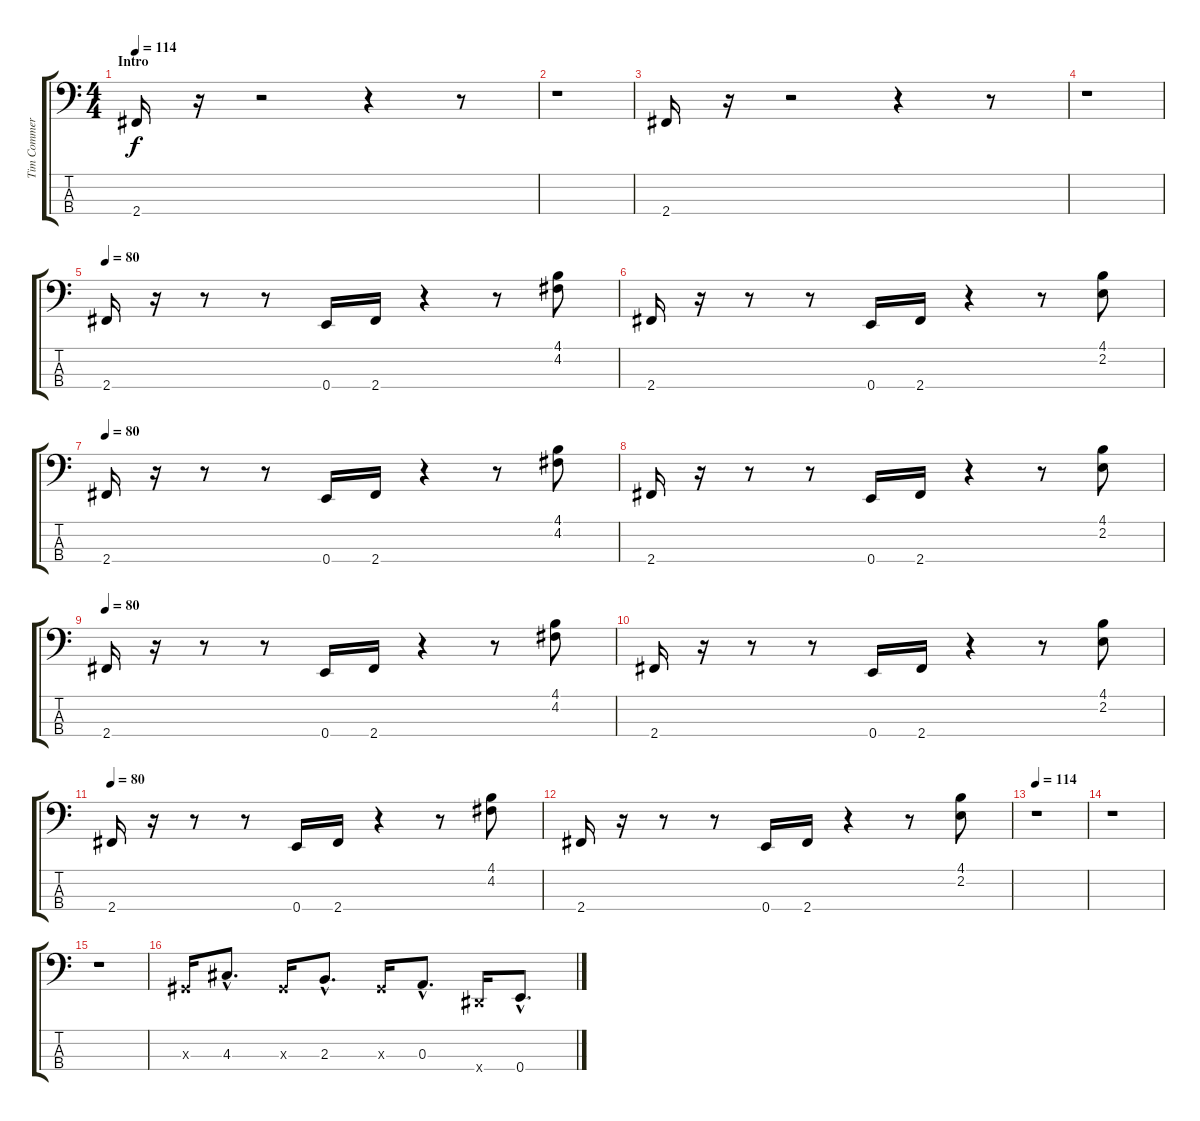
\track ("Tim Commerford - bass" "Tim Commer") {instrument electricbassfinger}
\staff {score tabs}
\tuning (G2 D2 A1 E1) {hide}
\ts (4 4)
\section ("" "Intro")
\tempo 114
\tempo 80
\tempo 114
\clef f4
\ks c
2.4.16{dy f instrument electricbassfinger} r.16 r.2 r.4 r.8 |
r.1 |
2.4.16 r.16 r.2 r.4 r.8 |
r.1 |
\tempo 80
2.4.16 r.16 r.8 r.8 0.4.16 2.4.16 r.4 r.8 (4.1 4.2).8 |
2.4.16 r.16 r.8 r.8 0.4.16 2.4.16 r.4 r.8 (4.1 2.2).8 |
\tempo 80
2.4.16 r.16 r.8 r.8 0.4.16 2.4.16 r.4 r.8 (4.1 4.2).8 |
2.4.16 r.16 r.8 r.8 0.4.16 2.4.16 r.4 r.8 (4.1 2.2).8 |
\tempo 80
2.4.16 r.16 r.8 r.8 0.4.16 2.4.16 r.4 r.8 (4.1 4.2).8 |
2.4.16 r.16 r.8 r.8 0.4.16 2.4.16 r.4 r.8 (4.1 2.2).8 |
\tempo 80
2.4.16 r.16 r.8 r.8 0.4.16 2.4.16 r.4 r.8 (4.1 4.2).8 |
2.4.16 r.16 r.8 r.8 0.4.16 2.4.16 r.4 r.8 (4.1 2.2).8 |
\tempo 114
r.1 |
r.1 |
r.1 |
-1.3{x}.16 4.3{hac}.8{d} -1.3{x}.16 2.3{hac}.8{d} -1.3{x}.16 0.3{hac}.8{d} -1.4{x}.16 0.4{hac}.8{d}
